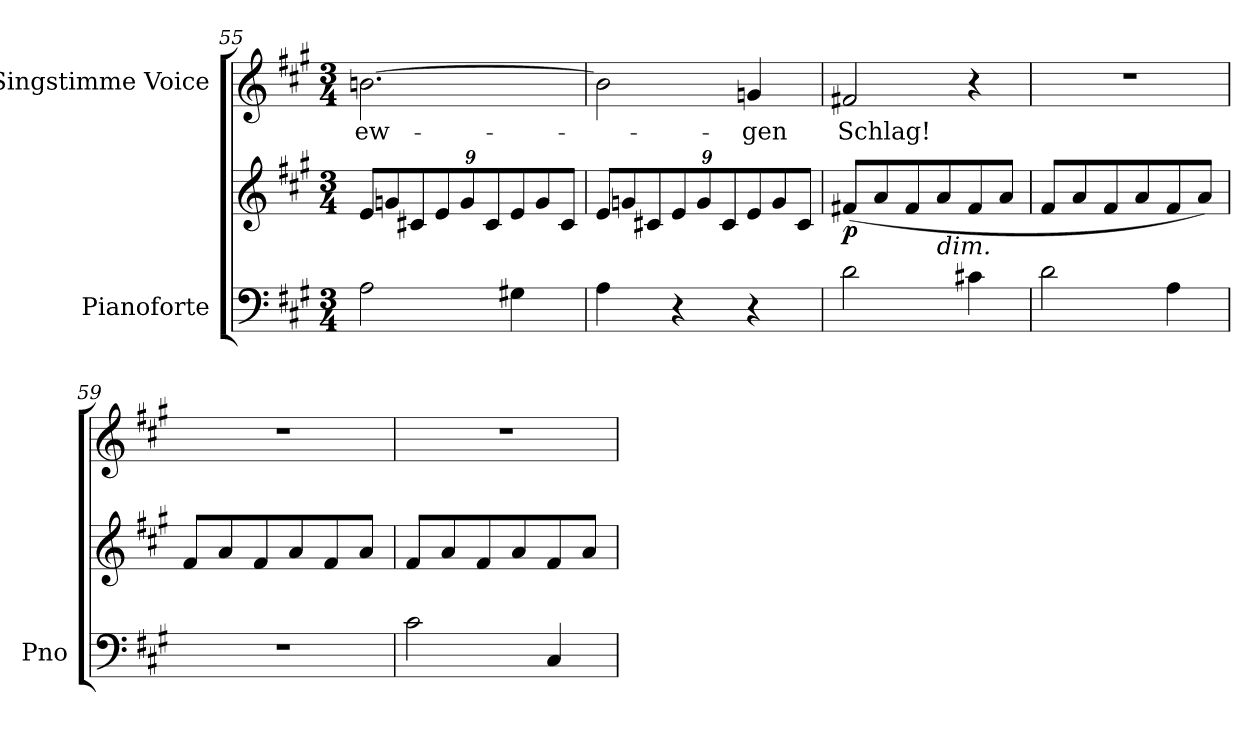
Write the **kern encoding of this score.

**kern	**kern	**dynam	**kern	**text
*part2	*part2	*part2	*part1	*part1
*staff3	*staff2	*staff2/3	*staff1	*staff1
*I"Pianoforte	*	*	*I"Singstimme Voice	*
*I'Pno	*	*	*	*
!!LO:LB:g=z
*clefF4	*clefG2	*	*clefG2	*
*k[f#c#g#]	*k[f#c#g#]	*	*k[f#c#g#]	*
*M3/4	*M3/4	*	*M3/4	*
=55	=55	=55	=55	=55
!	!	!	!	!LO:LY:b
2A\	12e/L	.	[2.bn\	ew-
.	12gn/	.	.	.
.	12c#X/	.	.	.
.	12e/	.	.	.
.	12g/	.	.	.
.	12c#/	.	.	.
4G#X\	12e/	.	.	.
.	12g/	.	.	.
.	12c#/J	.	.	.
=56	=56	=56	=56	=56
4A\	12e/L	.	2b\]	.
.	12gn/	.	.	.
.	12c#X/	.	.	.
4r	12e/	.	.	.
.	12g/	.	.	.
.	12c#/	.	.	.
!	!	!	!	!LO:LY:b
4r	12e/	.	4gn/	-gen
.	12g/	.	.	.
.	12c#/J	.	.	.
=57	=57	=57	=57	=57
!	!	!LO:DY:b	!	!LO:LY:b
2d\	(<8f#X/L	p	2f#X/	Schlag!
.	8a/	.	.	.
.	8f#/	.	.	.
!	!LO:TX:b:i:t=dim.	!	!	!
.	8a/	.	.	.
4c#X\	8f#/	.	4r	.
.	8a/J	.	.	.
=58	=58	=58	=58	=58
2d\	8f#/L	.	2.r	.
.	8a/	.	.	.
.	8f#/	.	.	.
.	8a/	.	.	.
4A\	8f#/	.	.	.
.	8a/J)	.	.	.
!!LO:LB:g=z
=59	=59	=59	=59	=59
2.r	8f#/L	.	2.r	.
.	8a/	.	.	.
.	8f#/	.	.	.
.	8a/	.	.	.
.	8f#/	.	.	.
.	8a/J	.	.	.
=60	=60	=60	=60	=60
2c#\	8f#/L	.	2.r	.
.	8a/	.	.	.
.	8f#/	.	.	.
.	8a/	.	.	.
4C#/	8f#/	.	.	.
.	8a/J	.	.	.
=	=	=	=	=
*-	*-	*-	*-	*-
